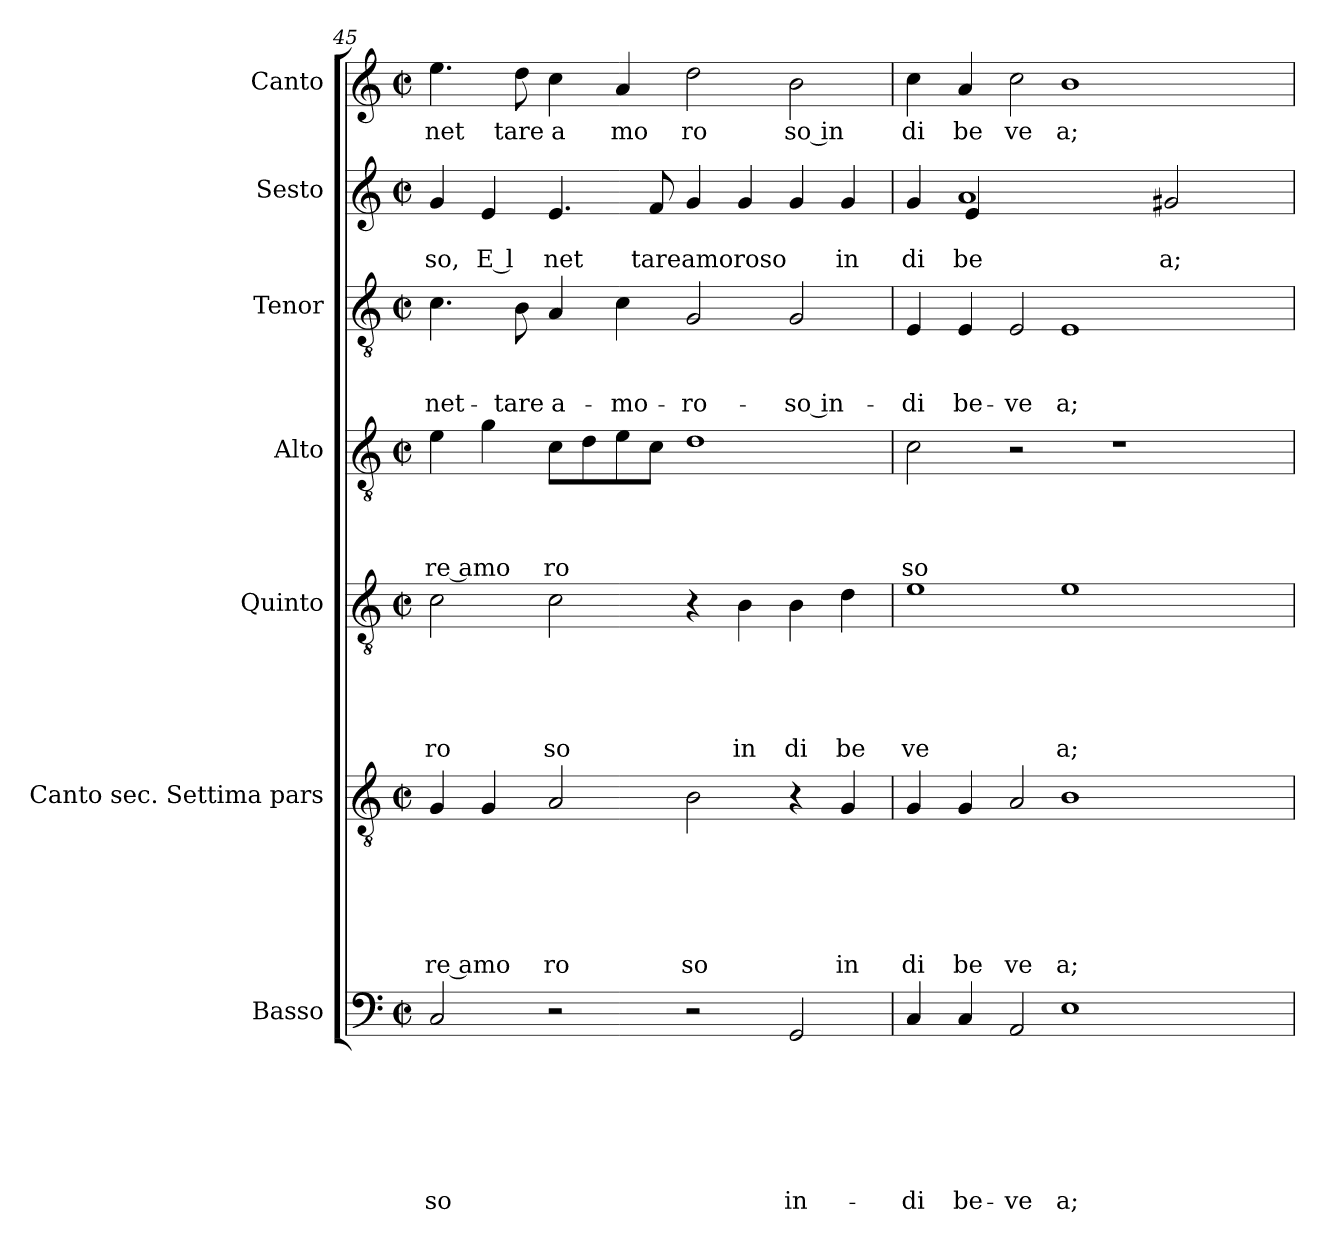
**kern	**text	**text	**text	**text	**text	**text	**text	**kern	**text	**text	**text	**text	**text	**text	**kern	**text	**text	**text	**text	**text	**kern	**text	**text	**text	**text	**kern	**text	**text	**text	**kern	**text	**text	**kern	**text
*part7	*part7	*part7	*part7	*part7	*part7	*part7	*part7	*part6	*part6	*part6	*part6	*part6	*part6	*part6	*part5	*part5	*part5	*part5	*part5	*part5	*part4	*part4	*part4	*part4	*part4	*part3	*part3	*part3	*part3	*part2	*part2	*part2	*part1	*part1
*staff7	*staff7	*staff7	*staff7	*staff7	*staff7	*staff7	*staff7	*staff6	*staff6	*staff6	*staff6	*staff6	*staff6	*staff6	*staff5	*staff5	*staff5	*staff5	*staff5	*staff5	*staff4	*staff4	*staff4	*staff4	*staff4	*staff3	*staff3	*staff3	*staff3	*staff2	*staff2	*staff2	*staff1	*staff1
*I"Basso	*	*	*	*	*	*	*	*I"Canto sec. Settima pars	*	*	*	*	*	*	*I"Quinto	*	*	*	*	*	*I"Alto	*	*	*	*	*I"Tenor	*	*	*	*I"Sesto	*	*	*I"Canto	*
*	*	*	*	*	*	*	*	*	*	*	*	*	*	*	*I'Quinto	*	*	*	*	*	*I'Alto	*	*	*	*	*I'Tenor	*	*	*	*I'Sesto	*	*	*I'Canto	*
*clefF4	*	*	*	*	*	*	*	*clefGv2	*	*	*	*	*	*	*clefGv2	*	*	*	*	*	*clefGv2	*	*	*	*	*clefGv2	*	*	*	*clefG2	*	*	*clefG2	*
*k[]	*	*	*	*	*	*	*	*k[]	*	*	*	*	*	*	*k[]	*	*	*	*	*	*k[]	*	*	*	*	*k[]	*	*	*	*k[]	*	*	*k[]	*
*C:	*	*	*	*	*	*	*	*C:	*	*	*	*	*	*	*C:	*	*	*	*	*	*C:	*	*	*	*	*C:	*	*	*	*C:	*	*	*C:	*
*M2/2	*	*	*	*	*	*	*	*M2/2	*	*	*	*	*	*	*M2/2	*	*	*	*	*	*M2/2	*	*	*	*	*M2/2	*	*	*	*M2/2	*	*	*M2/2	*
*met(c|)	*	*	*	*	*	*	*	*met(c|)	*	*	*	*	*	*	*met(c|)	*	*	*	*	*	*met(c|)	*	*	*	*	*met(c|)	*	*	*	*met(c|)	*	*	*met(c|)	*
=45	=45	=45	=45	=45	=45	=45	=45	=45	=45	=45	=45	=45	=45	=45	=45	=45	=45	=45	=45	=45	=45	=45	=45	=45	=45	=45	=45	=45	=45	=45	=45	=45	=45	=45
!	!	!	!	!	!	!	!LO:LY:b	!	!	!	!	!	!	!LO:LY:b:rj	!	!	!	!	!	!LO:LY:b	!	!	!	!	!LO:LY:b:rj	!	!	!	!LO:LY:b	!	!	!LO:LY:b	!	!LO:LY:b
2C/	.	.	.	.	.	.	-so	4G/	.	.	.	.	.	re amo	2c\	.	.	.	.	ro	4e\	.	.	.	re amo	4.c\	.	.	net-	4g/	.	so,	4.ee\	net
!	!	!	!	!	!	!	!	!	!	!	!	!	!	!	!	!	!	!	!	!	!	!	!	!	!	!	!	!	!	!	!	!LO:LY:b:rj	!	!
.	.	.	.	.	.	.	.	4G/	.	.	.	.	.	.	.	.	.	.	.	.	4g\	.	.	.	.	.	.	.	.	4e/	.	E l	.	.
!	!	!	!	!	!	!	!	!	!	!	!	!	!	!	!	!	!	!	!	!	!	!	!	!	!	!	!	!	!LO:LY:b	!	!	!	!	!LO:LY:b
.	.	.	.	.	.	.	.	.	.	.	.	.	.	.	.	.	.	.	.	.	.	.	.	.	.	8B\	.	.	-tare	.	.	.	8dd\	tare
!	!	!	!	!	!	!	!	!	!	!	!	!	!	!LO:LY:b	!	!	!	!	!	!LO:LY:b	!	!	!	!	!LO:LY:b	!	!	!	!LO:LY:b	!	!	!LO:LY:b	!	!LO:LY:b
2r	.	.	.	.	.	.	.	2A/	.	.	.	.	.	ro	2c\	.	.	.	.	so	8c\L	.	.	.	ro	4A/	.	.	a-	4.e/	.	net	4cc\	a
.	.	.	.	.	.	.	.	.	.	.	.	.	.	.	.	.	.	.	.	.	8d\	.	.	.	.	.	.	.	.	.	.	.	.	.
!	!	!	!	!	!	!	!	!	!	!	!	!	!	!	!	!	!	!	!	!	!	!	!	!	!	!	!	!	!LO:LY:b	!	!	!	!	!LO:LY:b
.	.	.	.	.	.	.	.	.	.	.	.	.	.	.	.	.	.	.	.	.	8e\	.	.	.	.	4c\	.	.	-mo-	.	.	.	4a/	mo
!	!	!	!	!	!	!	!	!	!	!	!	!	!	!	!	!	!	!	!	!	!	!	!	!	!	!	!	!	!	!	!	!LO:LY:b	!	!
.	.	.	.	.	.	.	.	.	.	.	.	.	.	.	.	.	.	.	.	.	8c\J	.	.	.	.	.	.	.	.	8f/	.	tare	.	.
!	!	!	!	!	!	!	!	!	!	!	!	!	!	!LO:LY:b	!	!	!	!	!	!	!	!	!	!	!	!	!	!	!LO:LY:b	!	!	!LO:LY:b	!	!LO:LY:b
2r	.	.	.	.	.	.	.	2B\	.	.	.	.	.	so	4r	.	.	.	.	.	1d	.	.	.	.	2G/	.	.	-ro-	4g/	.	amoroso	2dd\	ro
!	!	!	!	!	!	!	!	!	!	!	!	!	!	!	!	!	!	!	!	!LO:LY:b	!	!	!	!	!	!	!	!	!	!	!	!	!	!
.	.	.	.	.	.	.	.	.	.	.	.	.	.	.	4B\	.	.	.	.	in	.	.	.	.	.	.	.	.	.	4g/	.	.	.	.
!	!	!	!	!	!	!	!LO:LY:b	!	!	!	!	!	!	!	!	!	!	!	!	!LO:LY:b	!	!	!	!	!	!	!	!	!LO:LY:b:rj	!	!	!	!	!LO:LY:b:rj
2GG/	.	.	.	.	.	.	in-	4r	.	.	.	.	.	.	4B\	.	.	.	.	di	.	.	.	.	.	2G/	.	.	-so in-	4g/	.	.	2b\	so in
!	!	!	!	!	!	!	!	!	!	!	!	!	!	!LO:LY:b	!	!	!	!	!	!LO:LY:b	!	!	!	!	!	!	!	!	!	!	!	!LO:LY:b	!	!
.	.	.	.	.	.	.	.	4G/	.	.	.	.	.	in	4d\	.	.	.	.	be	.	.	.	.	.	.	.	.	.	4g/	.	in	.	.
=46	=46	=46	=46	=46	=46	=46	=46	=46	=46	=46	=46	=46	=46	=46	=46	=46	=46	=46	=46	=46	=46	=46	=46	=46	=46	=46	=46	=46	=46	=46	=46	=46	=46	=46
!	!	!	!	!	!	!	!LO:LY:b	!	!	!	!	!	!	!LO:LY:b	!	!	!	!	!	!LO:LY:b	!	!	!	!	!LO:LY:b	!	!	!	!LO:LY:b	!	!	!LO:LY:b	!	!LO:LY:b
*^	*	*	*	*	*	*	*	*^	*	*	*	*	*	*	*^	*	*	*	*	*	*	*	*	*	*	*^	*	*	*	*^	*	*	*^	*
4C/	2.ryy	.	.	.	.	.	.	-di	4G/	2.ryy	.	.	.	.	.	di	1e	2.ryy	.	.	.	.	ve	2c\	.	.	.	so	4E/	2.ryy	.	.	-di	4g/	4ryy	.	di	4cc\	2.ryy	di
!	!	!	!	!	!	!	!	!LO:LY:b	!	!	!	!	!	!	!	!LO:LY:b	!	!	!	!	!	!	!	!	!	!	!	!	!	!	!	!	!LO:LY:b	!	!	!	!LO:LY:b	!	!	!
!	!	!	!	!	!	!	!	!	!	!	!	!	!	!	!	!	!	!	!	!	!	!	!	!	!	!	!	!	!	!	!	!	!	!	!	!	!LO:LY:b	!	!	!LO:LY:b
4C/	.	.	.	.	.	.	.	be-	4G/	.	.	.	.	.	.	be	.	.	.	.	.	.	.	.	.	.	.	.	4E/	.	.	.	be-	1a	4e/	.	be	4a/	.	be
!	!	!	!	!	!	!	!	!LO:LY:b	!	!	!	!	!	!	!	!LO:LY:b	!	!	!	!	!	!	!	!	!	!	!	!	!	!	!	!	!LO:LY:b	!	!	!	!	!	!	!LO:LY:b
2AA/	.	.	.	.	.	.	.	-ve-	2A/	.	.	.	.	.	.	ve	.	.	.	.	.	.	.	2r	.	.	.	.	2E/	.	.	.	-ve-	.	4ryy	.	.	2cc\	.	ve
!	!	!	!	!	!	!	!	!LO:LY:b	!	!	!	!	!	!	!	!LO:LY:b	!	!	!	!	!	!	!LO:LY:b	!	!	!	!	!	!	!	!	!	!LO:LY:b	!	!	!	!	!	!	!LO:LY:b
.	1E	.	.	.	.	.	.	-a;	.	1B	.	.	.	.	.	a;	.	1e	.	.	.	.	a;	.	.	.	.	.	.	1E	.	.	-a;	.	1ryy	.	.	.	1b	a;
4ryy	.	.	.	.	.	.	.	.	4ryy	.	.	.	.	.	.	.	4ryy	.	.	.	.	.	.	1r	.	.	.	.	4ryy	.	.	.	.	.	.	.	.	4ryy	.	.
!	!	!	!	!	!	!	!	!	!	!	!	!	!	!	!	!	!	!	!	!	!	!	!	!	!	!	!	!	!	!	!	!	!	!	!	!	!LO:LY:b	!	!	!
2.ryy	.	.	.	.	.	.	.	.	2.ryy	.	.	.	.	.	.	.	2.ryy	.	.	.	.	.	.	.	.	.	.	.	2.ryy	.	.	.	.	2g#X/	.	.	a;	2.ryy	.	.
.	4ryy	.	.	.	.	.	.	.	.	4ryy	.	.	.	.	.	.	.	4ryy	.	.	.	.	.	.	.	.	.	.	.	4ryy	.	.	.	4ryy	4ryy	.	.	.	4ryy	.
*v	*v	*	*	*	*	*	*	*	*	*	*	*	*	*	*	*	*v	*v	*	*	*	*	*	*	*	*	*	*	*v	*v	*	*	*	*v	*v	*	*	*v	*v	*
*	*	*	*	*	*	*	*	*v	*v	*	*	*	*	*	*	*	*	*	*	*	*	*	*	*	*	*	*	*	*	*	*	*	*	*	*
=	=	=	=	=	=	=	=	=	=	=	=	=	=	=	=	=	=	=	=	=	=	=	=	=	=	=	=	=	=	=	=	=	=	=
*-	*-	*-	*-	*-	*-	*-	*-	*-	*-	*-	*-	*-	*-	*-	*-	*-	*-	*-	*-	*-	*-	*-	*-	*-	*-	*-	*-	*-	*-	*-	*-	*-	*-	*-
